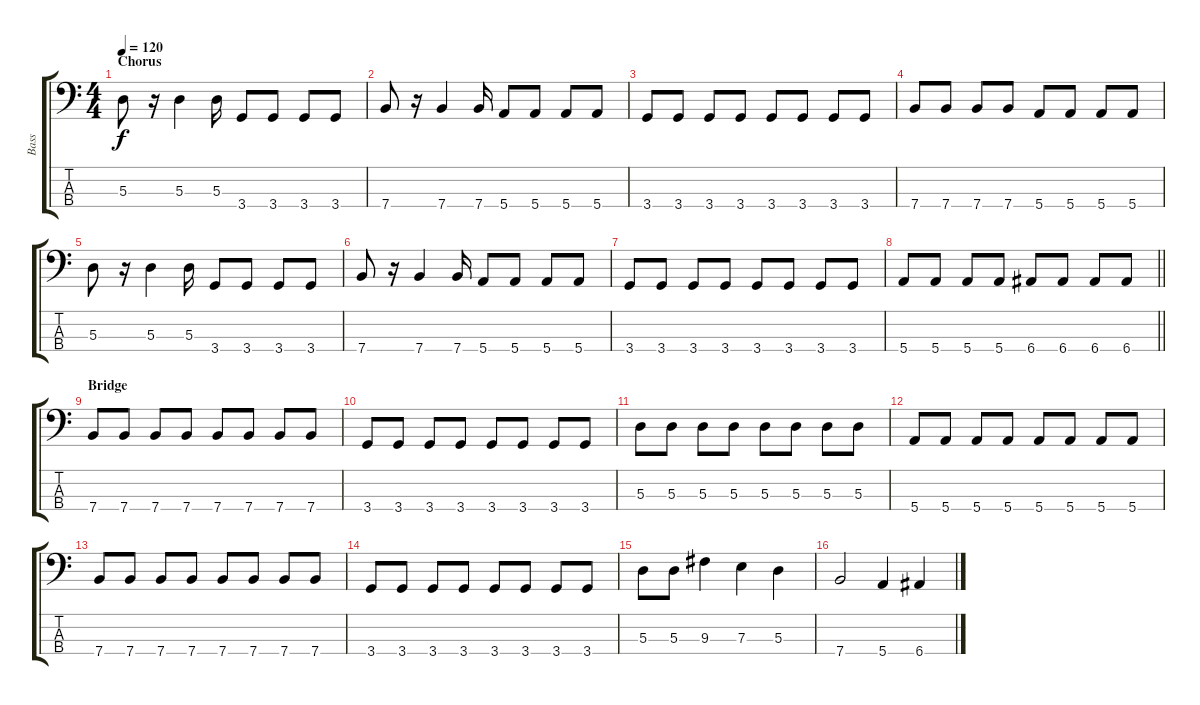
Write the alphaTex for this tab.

\track ("Bass" "Bass") {instrument electricbassfinger}
\staff {score tabs}
\tuning (G2 D2 A1 E1) {hide}
\ts (4 4)
\section ("" "Chorus")
\tempo 120
\clef f4
\ks c
5.3.8{dy f} r.16 5.3.4 5.3.16 3.4.8 3.4.8 3.4.8 3.4.8 |
7.4.8 r.16 7.4.4 7.4.16 5.4.8 5.4.8 5.4.8 5.4.8 |
3.4.8 3.4.8 3.4.8 3.4.8 3.4.8 3.4.8 3.4.8 3.4.8 |
7.4.8 7.4.8 7.4.8 7.4.8 5.4.8 5.4.8 5.4.8 5.4.8 |
5.3.8 r.16 5.3.4 5.3.16 3.4.8 3.4.8 3.4.8 3.4.8 |
7.4.8 r.16 7.4.4 7.4.16 5.4.8 5.4.8 5.4.8 5.4.8 |
3.4.8 3.4.8 3.4.8 3.4.8 3.4.8 3.4.8 3.4.8 3.4.8 |
\barLineRight lightlight
5.4.8 5.4.8 5.4.8 5.4.8 6.4.8 6.4.8 6.4.8 6.4.8 |
\section ("" "Bridge")
7.4.8 7.4.8 7.4.8 7.4.8 7.4.8 7.4.8 7.4.8 7.4.8 |
3.4.8 3.4.8 3.4.8 3.4.8 3.4.8 3.4.8 3.4.8 3.4.8 |
5.3.8 5.3.8 5.3.8 5.3.8 5.3.8 5.3.8 5.3.8 5.3.8 |
5.4.8 5.4.8 5.4.8 5.4.8 5.4.8 5.4.8 5.4.8 5.4.8 |
7.4.8 7.4.8 7.4.8 7.4.8 7.4.8 7.4.8 7.4.8 7.4.8 |
3.4.8 3.4.8 3.4.8 3.4.8 3.4.8 3.4.8 3.4.8 3.4.8 |
5.3.8 5.3.8 9.3.4 7.3.4 5.3.4 |
7.4.2 5.4.4 6.4.4
